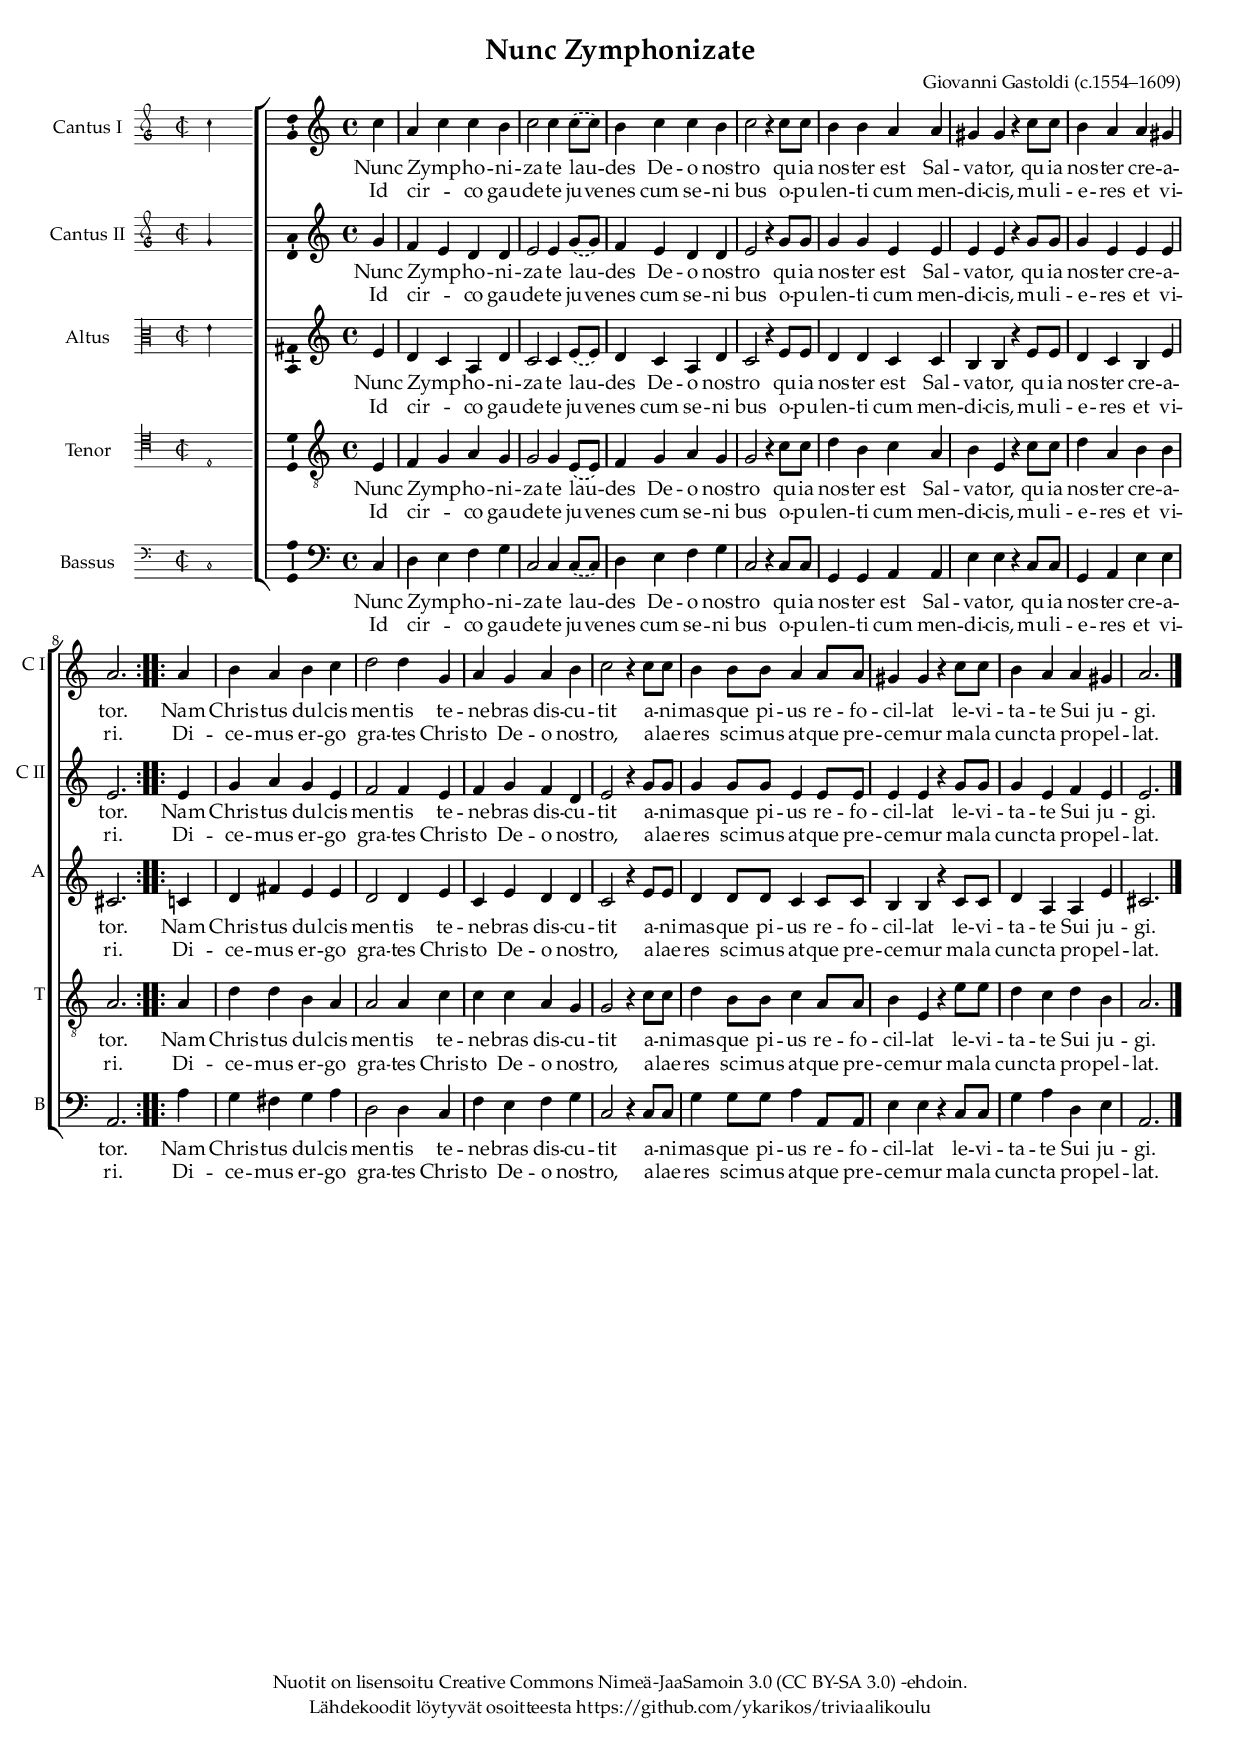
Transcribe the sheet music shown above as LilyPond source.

\version "2.19.80"
\include "suomi.ly"

#(set-global-staff-size 16)

global = {
%  \numericTimeSignature
  \time 4/4
%	\set Timing.measureLength = #(ly:make-moment 4/2)
%  \autoBeamOff
  \key c \major
  \set Staff.midiInstrument = #"voice oohs"
  \omit Slur
}


SopranoMusic = \relative c'' {
	\set Staff.instrumentName = #"Cantus I"
	\set Staff.shortInstrumentName = "C I"

	\incipit { \clef "mensural-g" \key c \major \time 2/2 c''4 }

  \repeat volta 2 {
    \partial 4 c4 |	a( c) c h |
    \set melismaBusyProperties = #'()
    \undo \omit Slur \slurDashed
    c2 c4 c8( c) | h4 c c h c2 r4 c8 c |
    h4 h a a | gis gis r c8 c | h4 a a gis | a2.
  }
  \repeat volta 2 {
    a4 | h a h c | d2 d4 g, | a g a h | c2 r4 c8 c |
    h4 h8 h a4 a8 a | gis4 gis r c8 c |
    h4 a a gis | a2. \bar "|."
  }
}

stanzaOneLyrics = \lyricmode {
	Nunc Zymp -- ho -- ni -- za -- te lau -- _ des De -- o nost -- ro
  qu -- ia nos -- ter est Sal -- va -- tor, qu -- ia nos -- ter cre -- a -- tor.
  Nam Chris -- tus  dul -- cis men -- tis te -- ne -- bras dis -- cu -- tit
  a -- ni -- mas -- que pi -- us re -- fo -- cil -- lat le -- vi -- ta -- te Sui ju -- gi.
}

stanzaTwoLyrics = \lyricmode {
  Id cir -- co gau -- de -- te  ju -- ve -- nes cum se -- ni bus
  o -- pu -- len -- ti cum men -- di -- cis, mu -- li -- e -- res et vi -- ri.
  Di -- ce -- mus  er  -- go gra -- tes Chris -- to De -- o nost -- ro,
  a -- lae -- res sci -- mus at -- que pre -- ce -- mur
  ma -- la cunc -- ta pro -- pel -- lat.
}

SopranoTwoMusic = \relative c'' {
	\set Staff.instrumentName = #"Cantus II"
	\set Staff.shortInstrumentName = "C II"

	\incipit { \clef "mensural-g" \key c \major \time 2/2 g'4 }

  \repeat volta 2 {
    \partial 4 g4 | f( e) d d |
    \set melismaBusyProperties = #'()
    \undo \omit Slur \slurDashed
    e2 e4 g8( g) | f4 e d d | e2 r4 g8 g |
    g4 g e e | e e  r g8 g | g4 e e e | e2.
  }
  \repeat volta 2 {
    e4 | g a g e | f2 f4 e |  f g f d | e2 r4 g8 g |
    g4 g8 g e4 e8 e | e4 e r g8 g |
    g4 e f e | e2. \bar "|."
  }
}


AltoMusic = \relative c' {
	\set Staff.instrumentName = #"Altus"
	\set Staff.shortInstrumentName = "A"

	\incipit { \clef "mensural-c3" \key c \major \time 2/2 e'4 }

  \repeat volta 2 {
    \partial 4 e4 | d( c) a d |
    \set melismaBusyProperties = #'()
    \undo \omit Slur \slurDashed
    c2 c4 e8( e) | d4 c a d | c2 r4 e8 e |
    d4 d c c | h h r e8 e | d4 c h e | cis2.
  }
  \repeat volta 2 {
    c4 | d fis e e | d2 d4 e | c e d d | c2 r4 e8 e |
    d4 d8 d c4 c8 c | h4 h r c8 c | d4 a a e' |
    cis2. \bar "|."
  }
}

TenoreMusic = \relative c {
	\set Staff.instrumentName = #"Tenor"
	\set Staff.shortInstrumentName = "T"

	\incipit { \clef "mensural-c4" \key c \major \time 2/2 e1 }

	\clef "treble_8"
  \repeat volta 2 {
    \partial 4 e4 | f( g) a g |
    \set melismaBusyProperties = #'()
    \undo \omit Slur \slurDashed
    g2 g4 e8( e) | f4 g a g | g2 r4 c8 c|
    d4 h c a | h e, r4 c'8 c | d4 a h h | a2.
  }
  \repeat volta 2 {
    a4 | d d h a | a2 a4 c | c c a g | g2 r4 c8 c |
    d4 h8 h c4 a8 a | h4 e, r e'8 e | d4 c d h | a2. \bar "|."
  }
}

BassMusic = \relative c {
	\set Staff.instrumentName = #"Bassus"
	\set Staff.shortInstrumentName = "B"

	\incipit { \clef "mensural-f" \key c \major \time 2/2 c1 }

	\clef bass
  \repeat volta 2 {
    \partial 4 c4 | d( e) f g |
    \set melismaBusyProperties = #'()
    \undo \omit Slur \slurDashed
    c,2 c4 c8( c) | d4 e f g | c,2 r4 c8 c |
    g4 g a a | e' e r c8 c | g4 a e' e | a,2.
  }
  \repeat volta 2 {
    a'4 | g fis g a | d,2 d4 c | f e f g |
    c,2 r4 c8 c | g'4 g8 g a4 a,8 a |
    e'4 e r c8 c | g'4 a d, e | a,2. \bar "|."
  }
}


\header {
  title = "Nunc Zymphonizate"
%  subtitle = ""
  composer = "Giovanni Gastoldi (c.1554–1609)"
%  instrument = "Voice (SATB)"
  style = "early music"
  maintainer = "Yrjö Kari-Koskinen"
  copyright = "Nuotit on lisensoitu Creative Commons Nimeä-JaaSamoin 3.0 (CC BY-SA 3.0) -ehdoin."
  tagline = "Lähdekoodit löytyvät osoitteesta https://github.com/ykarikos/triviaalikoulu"
}

\paper {
    #(define fonts
        (make-pango-font-tree "Palatino"
                              "Nimbus Sans"
                              "Luxi Mono"
                              (/ staff-height pt 20)))
}


\score {
  \new ChoirStaff <<
    \new Staff <<
      \new Voice = "Soprano" {
		    \global
        \SopranoMusic
      }
     \new Lyrics \lyricsto "Soprano" {
       \stanzaOneLyrics
     }
     \new Lyrics \lyricsto "Soprano" {
       \stanzaTwoLyrics
     }
    >>
    \new Staff <<
      \new Voice = "SopranoTwo" {
		    \global
        \SopranoTwoMusic
      }
     \new Lyrics \lyricsto "SopranoTwo" {
       \stanzaOneLyrics
     }
     \new Lyrics \lyricsto "SopranoTwo" {
       \stanzaTwoLyrics
     }
    >>
    \new Staff <<
      \new Voice = "Alto" {
        \global
        \AltoMusic
      }
     \new Lyrics \lyricsto "Alto" {
       \stanzaOneLyrics
     }
     \new Lyrics \lyricsto "Alto" {
       \stanzaTwoLyrics
     }
    >>
    \new Staff <<
      \new Voice = "Tenore" {
        \global
        \TenoreMusic
      }
      \new Lyrics \lyricsto "Tenore" {
       \stanzaOneLyrics
      }
      \new Lyrics \lyricsto "Tenore" {
        \stanzaTwoLyrics
      }
    >>
    \new Staff <<
      \new Voice = "Bass" {
        \global
        \BassMusic
      }
      \new Lyrics \lyricsto "Bass" {
       \stanzaOneLyrics
      }
      \new Lyrics \lyricsto "Bass" {
        \stanzaTwoLyrics
      }
    >>
  >>
  \layout {
    \context {
      \Voice
      \consists "Ambitus_engraver"
    }
    indent = 3.5\cm
    incipit-width = 2\cm
    \context {
     \Staff \RemoveEmptyStaves
   }
    \context {
     \Score
     \override VerticalAxisGroup.remove-first = ##t
    }
  }
}
